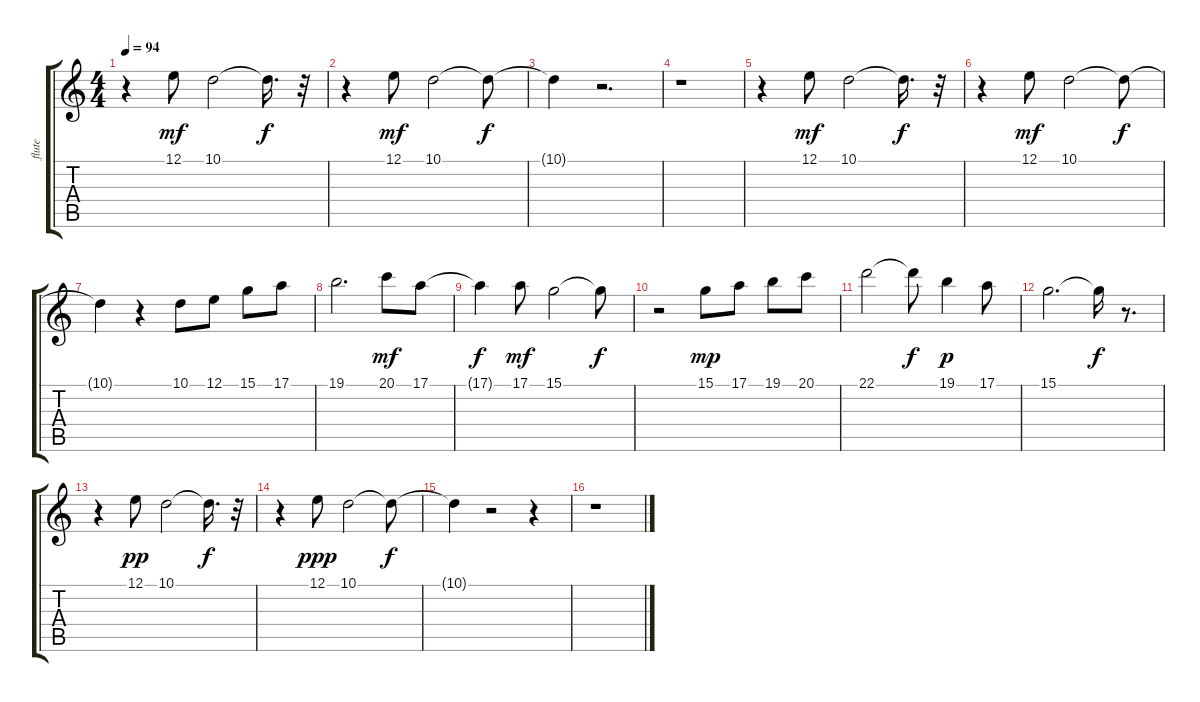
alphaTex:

\track ("flute" "flute") {instrument flute}
\staff {score tabs}
\tuning (E4 B3 G3 D3 A2 E2) {hide}
\ts (4 4)
\tempo 94
\clef g2
\ks c
r.4{dy f} 12.1.8{dy mf} 10.1.2 10.1{t}.16{d dy f} r.32 |
r.4 12.1.8{dy mf} 10.1.2 10.1{t}.8{dy f} |
10.1{t}.4 r.2{d} |
r.1 |
r.4 12.1.8{dy mf} 10.1.2 10.1{t}.16{d dy f} r.32 |
r.4 12.1.8{dy mf} 10.1.2 10.1{t}.8{dy f} |
10.1{t}.4 r.4 10.1.8 12.1.8 15.1.8 17.1.8 |
19.1.2{d} 20.1.8{dy mf} 17.1.8 |
17.1{t}.4{dy f} 17.1.8{dy mf} 15.1.2 15.1{t}.8{dy f} |
r.2 15.1.8{dy mp} 17.1.8 19.1.8 20.1.8 |
22.1.2 22.1{t}.8{dy f} 19.1.4{dy p} 17.1.8 |
15.1.2{d} 15.1{t}.16{dy f} r.8{d} |
r.4 12.1.8{dy pp} 10.1.2 10.1{t}.16{d dy f} r.32 |
r.4 12.1.8{dy ppp} 10.1.2 10.1{t}.8{dy f} |
10.1{t}.4 r.2 r.4 |
r.1
